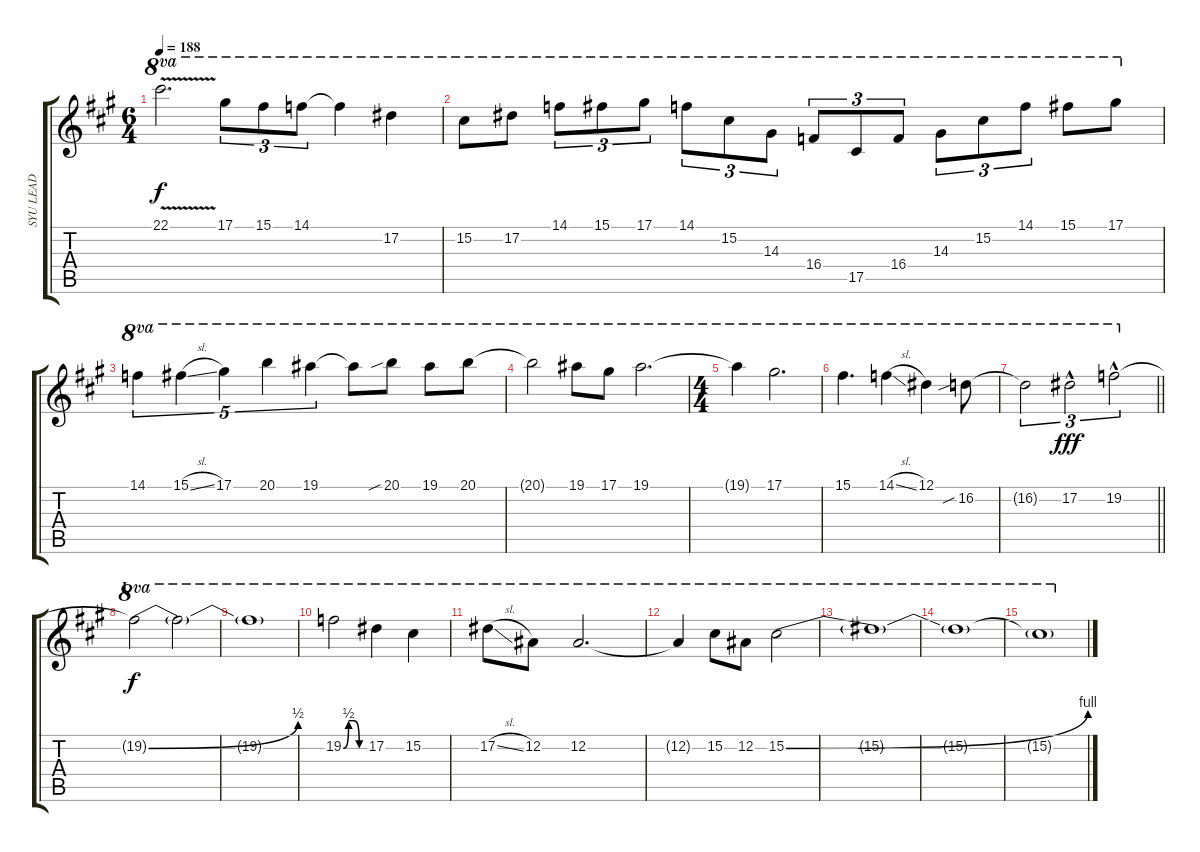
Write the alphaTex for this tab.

\track ("SYU LEAD" "SYU LEAD") {instrument overdrivenguitar}
\staff {score tabs}
\tuning (Eb4 Bb3 Gb3 Db3 Ab2 Eb2) {hide}
\ts (6 4)
\tempo 188
\clef g2
\ks f#minor
22.1{v}.2{d ot 8va dy f} 17.1.8{tu (3 2) ot 8va} 15.1.8{tu (3 2) ot 8va} 14.1.8{tu (3 2) ot 8va} 14.1{t}.4{ot 8va} 17.2.4{ot 8va} |
15.2.8{ot 8va} 17.2.8{ot 8va} 14.1.8{tu (3 2) ot 8va} 15.1.8{tu (3 2) ot 8va} 17.1.8{tu (3 2) ot 8va} 14.1.8{tu (3 2) ot 8va} 15.2.8{tu (3 2) ot 8va} 14.3.8{tu (3 2) ot 8va} 16.4.8{tu (3 2) ot 8va} 17.5.8{tu (3 2) ot 8va} 16.4.8{tu (3 2) ot 8va} 14.3.8{tu (3 2) ot 8va} 15.2.8{tu (3 2) ot 8va} 14.1.8{tu (3 2) ot 8va} 15.1.8{ot 8va} 17.1.8{ot 8va} |
14.1.4{tu (5 4) ot 8va} 15.1{sl}.4{tu (5 4) ot 8va} 17.1.4{tu (5 4) ot 8va} 20.1.4{tu (5 4) ot 8va} 19.1.4{tu (5 4) ot 8va} 19.1{t}.8{ot 8va} 20.1{sib}.8{ot 8va} 19.1.8{ot 8va} 20.1.8{ot 8va} |
20.1{t}.2{ot 8va} 19.1.8{ot 8va} 17.1.8{ot 8va} 19.1.2{d ot 8va} |
\ts (4 4)
19.1{t}.4{ot 8va} 17.1.2{d ot 8va} |
15.1.4{d ot 8va} 14.1{sl}.4{ot 8va} 12.1.4{ot 8va} 16.2{sib}.8{ot 8va} |
\barLineRight lightlight
16.2{t}.2{tu (3 2) ot 8va} 17.2{hac}.2{tu (3 2) ot 8va dy fff} 19.2{hac}.2{tu (3 2) ot 8va} |
\section ("" "L")
19.2{be (bend 0 0 60 2) t}.2{ot 8va dy f} 19.2{t}.2{ot 8va} |
19.2{t}.1{ot 8va} |
19.2{be (custom 0 0 15 2 30 2 45 0 60 0)}.2{ot 8va} 17.2.4{ot 8va} 15.2.4{ot 8va} |
17.2{sl}.8{ot 8va} 12.2.8{ot 8va} 12.2.2{d ot 8va} |
12.2{t}.4{ot 8va} 15.2.8{ot 8va volume 0} 12.2.8{ot 8va} 15.2{be (bend 0 0 60 4)}.2{ot 8va} |
15.2{t}.1{ot 8va} |
15.2{t}.1{ot 8va} |
15.2{t}.1{ot 8va}
